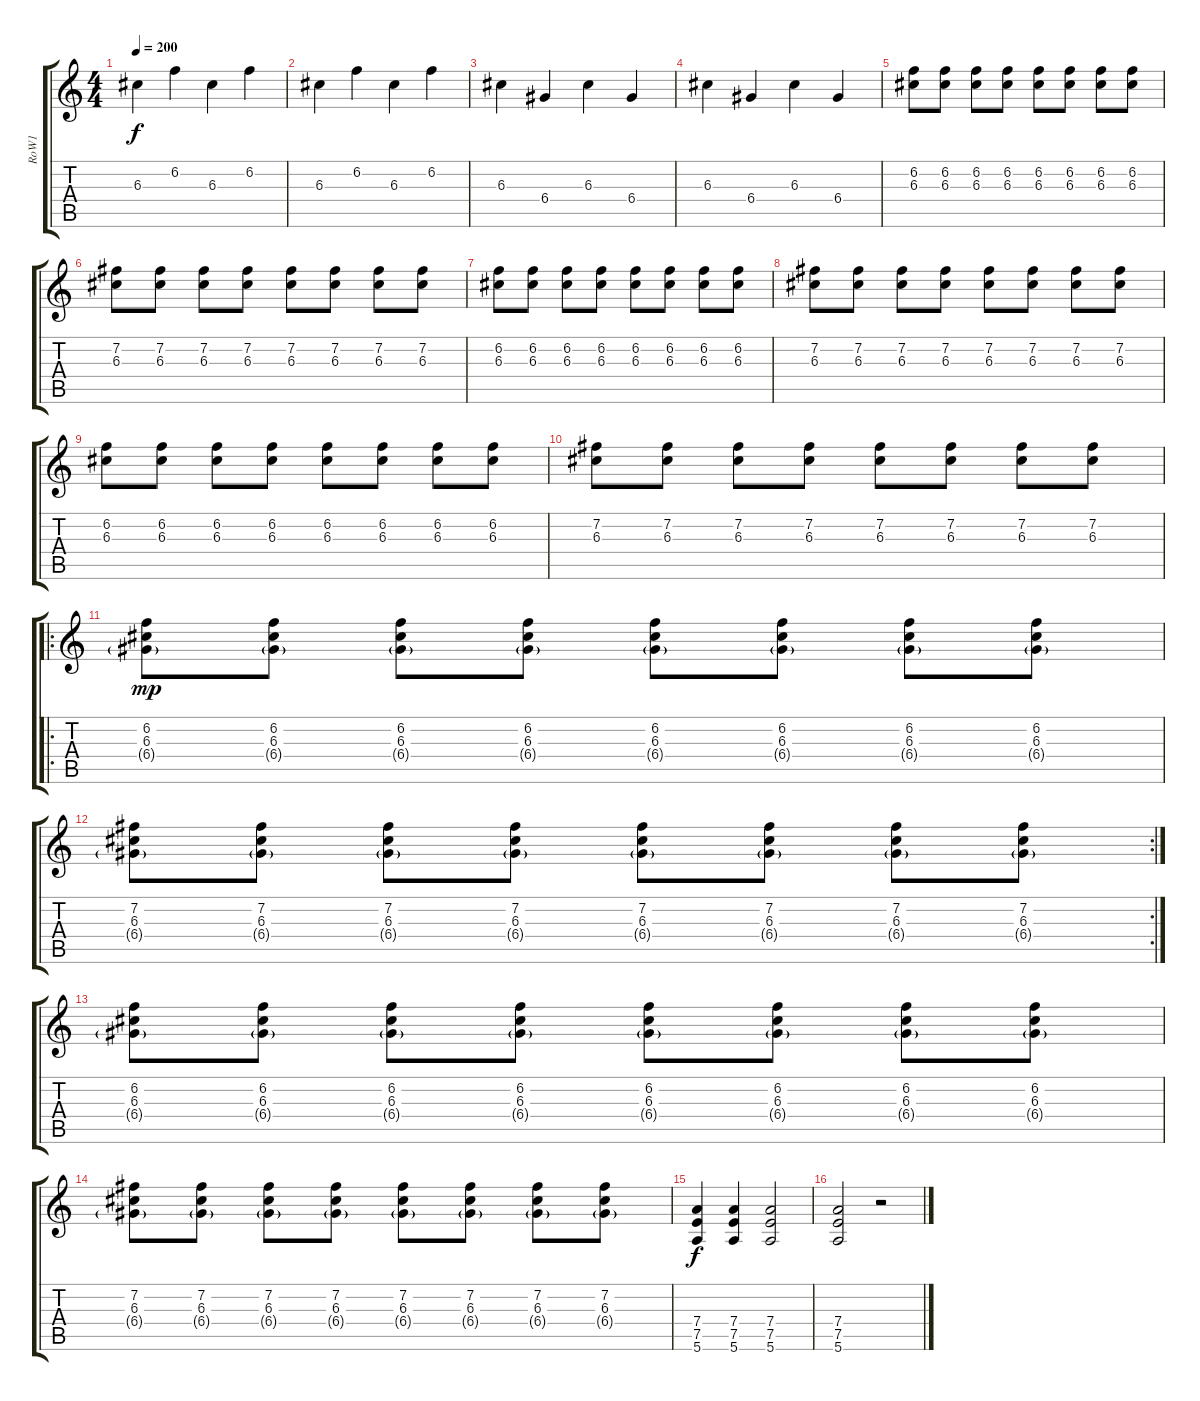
\track ("RoW1" "RoW1") {instrument overdrivenguitar}
\staff {score tabs}
\tuning (E4 B3 G3 D3 A2 E2) {hide}
\ts (4 4)
\tempo 200
\clef g2
\ks c
6.3.4{dy f} 6.2.4 6.3.4 6.2.4 |
6.3.4 6.2.4 6.3.4 6.2.4 |
6.3.4 6.4.4 6.3.4 6.4.4 |
6.3.4 6.4.4 6.3.4 6.4.4 |
(6.2 6.3).8 (6.2 6.3).8 (6.2 6.3).8 (6.2 6.3).8 (6.2 6.3).8 (6.2 6.3).8 (6.2 6.3).8 (6.2 6.3).8 |
(7.2 6.3).8 (7.2 6.3).8 (7.2 6.3).8 (7.2 6.3).8 (7.2 6.3).8 (7.2 6.3).8 (7.2 6.3).8 (7.2 6.3).8 |
(6.2 6.3).8 (6.2 6.3).8 (6.2 6.3).8 (6.2 6.3).8 (6.2 6.3).8 (6.2 6.3).8 (6.2 6.3).8 (6.2 6.3).8 |
(7.2 6.3).8 (7.2 6.3).8 (7.2 6.3).8 (7.2 6.3).8 (7.2 6.3).8 (7.2 6.3).8 (7.2 6.3).8 (7.2 6.3).8 |
(6.2 6.3).8 (6.2 6.3).8 (6.2 6.3).8 (6.2 6.3).8 (6.2 6.3).8 (6.2 6.3).8 (6.2 6.3).8 (6.2 6.3).8 |
(7.2 6.3).8 (7.2 6.3).8 (7.2 6.3).8 (7.2 6.3).8 (7.2 6.3).8 (7.2 6.3).8 (7.2 6.3).8 (7.2 6.3).8 |
\ro
(6.2 6.3 6.4{g}).8{dy mp} (6.2 6.3 6.4{g}).8 (6.2 6.3 6.4{g}).8 (6.2 6.3 6.4{g}).8 (6.2 6.3 6.4{g}).8 (6.2 6.3 6.4{g}).8 (6.2 6.3 6.4{g}).8 (6.2 6.3 6.4{g}).8 |
\rc 2
(7.2 6.3 6.4{g}).8 (7.2 6.3 6.4{g}).8 (7.2 6.3 6.4{g}).8 (7.2 6.3 6.4{g}).8 (7.2 6.3 6.4{g}).8 (7.2 6.3 6.4{g}).8 (7.2 6.3 6.4{g}).8 (7.2 6.3 6.4{g}).8 |
(6.2 6.3 6.4{g}).8 (6.2 6.3 6.4{g}).8 (6.2 6.3 6.4{g}).8 (6.2 6.3 6.4{g}).8 (6.2 6.3 6.4{g}).8 (6.2 6.3 6.4{g}).8 (6.2 6.3 6.4{g}).8 (6.2 6.3 6.4{g}).8 |
(7.2 6.3 6.4{g}).8 (7.2 6.3 6.4{g}).8 (7.2 6.3 6.4{g}).8 (7.2 6.3 6.4{g}).8 (7.2 6.3 6.4{g}).8 (7.2 6.3 6.4{g}).8 (7.2 6.3 6.4{g}).8 (7.2 6.3 6.4{g}).8 |
(7.4 7.5 5.6).4{dy f} (7.4 7.5 5.6).4 (7.4 7.5 5.6).2 |
(7.4 7.5 5.6).2 r.2
